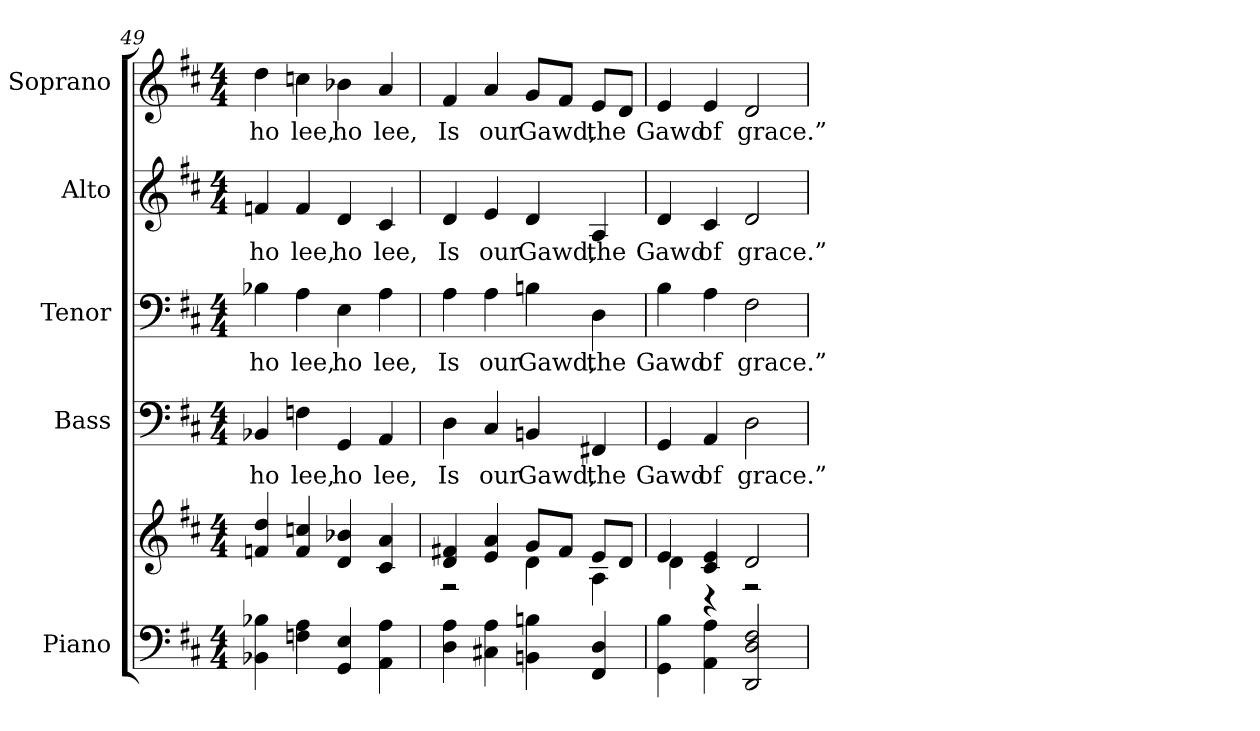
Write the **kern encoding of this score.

**kern	**kern	**kern	**text	**kern	**text	**kern	**text	**kern	**text
*part5	*part5	*part4	*part4	*part3	*part3	*part2	*part2	*part1	*part1
*staff6	*staff5	*staff4	*staff4	*staff3	*staff3	*staff2	*staff2	*staff1	*staff1
*I"Piano	*	*I"Bass	*	*I"Tenor	*	*I"Alto	*	*I"Soprano	*
*I'Pno.	*	*I'B.	*	*I'T.	*	*I'A.	*	*I'S.	*
!!LO:PB:g=z
*clefF4	*clefG2	*clefF4	*	*clefF4	*	*clefG2	*	*clefG2	*
*k[f#c#]	*k[f#c#]	*k[f#c#]	*	*k[f#c#]	*	*k[f#c#]	*	*k[f#c#]	*
*D:	*D:	*D:	*	*D:	*	*D:	*	*D:	*
*M4/4	*M4/4	*M4/4	*	*M4/4	*	*M4/4	*	*M4/4	*
=49	=49	=49	=49	=49	=49	=49	=49	=49	=49
!	!	!	!LO:LY:b:color=#000000	!	!	!	!	!	!
!	!	!	!	!	!LO:LY:b:color=#000000	!	!	!	!
!	!	!	!	!	!	!	!LO:LY:b:color=#000000	!	!
!	!	!	!	!	!	!	!	!	!LO:LY:b:color=#000000
4BB-Xi\ 4B-Xi	4fni/ 4ddi	4BB-Xi/	ho	4B-Xi\	ho	4fni/	ho	4ddi\	ho
!	!	!	!LO:LY:b:color=#000000	!	!	!	!	!	!
!	!	!	!	!	!LO:LY:b:color=#000000	!	!	!	!
!	!	!	!	!	!	!	!LO:LY:b:color=#000000	!	!
!	!	!	!	!	!	!	!	!	!LO:LY:b:color=#000000
4Fni\ 4Ai	4fi/ 4ccni	4Fni\	lee,	4Ai\	lee,	4fi/	lee,	4ccni\	lee,
!	!	!	!LO:LY:b:color=#000000	!	!	!	!	!	!
!	!	!	!	!	!LO:LY:b:color=#000000	!	!	!	!
!	!	!	!	!	!	!	!LO:LY:b:color=#000000	!	!
!	!	!	!	!	!	!	!	!	!LO:LY:b:color=#000000
4GGi/ 4Ei	4di/ 4b-Xi	4GGi/	ho	4Ei\	ho	4di/	ho	4b-Xi\	ho
!	!	!	!LO:LY:b:color=#000000	!	!	!	!	!	!
!	!	!	!	!	!LO:LY:b:color=#000000	!	!	!	!
!	!	!	!	!	!	!	!LO:LY:b:color=#000000	!	!
!	!	!	!	!	!	!	!	!	!LO:LY:b:color=#000000
4AAi\ 4Ai	4c#i/ 4ai	4AAi/	lee,	4Ai\	lee,	4c#i/	lee,	4ai/	lee,
=50	=50	=50	=50	=50	=50	=50	=50	=50	=50
*	*^	*	*	*	*	*	*	*	*
!	!	!	!	!LO:LY:b:color=#000000	!	!	!	!	!	!
!	!	!	!	!	!	!LO:LY:b:color=#000000	!	!	!	!
!	!	!	!	!	!	!	!	!LO:LY:b:color=#000000	!	!
!	!	!	!	!	!	!	!	!	!	!LO:LY:b:color=#000000
4Di\ 4Ai	4di/ 4f#Xi	2r	4Di\	Is	4Ai\	Is	4di/	Is	4f#i/	Is
!	!	!	!	!LO:LY:b:color=#000000	!	!	!	!	!	!
!	!	!	!	!	!	!LO:LY:b:color=#000000	!	!	!	!
!	!	!	!	!	!	!	!	!LO:LY:b:color=#000000	!	!
!	!	!	!	!	!	!	!	!	!	!LO:LY:b:color=#000000
4C#Xi\ 4Ai	4ei/ 4ai	.	4C#i/	our	4Ai\	our	4ei/	our	4ai/	our
!	!	!	!	!LO:LY:b:color=#000000	!	!	!	!	!	!
!	!	!	!	!	!	!LO:LY:b:color=#000000	!	!	!	!
!	!	!	!	!	!	!	!	!LO:LY:b:color=#000000	!	!
!	!	!	!	!	!	!	!	!	!	!LO:LY:b:color=#000000
4BBni\ 4Bni	8gi/L	4di\	4BBni/	Gawd,	4Bni\	Gawd,	4di/	Gawd,	8gi/L	Gawd,
.	8f#i/J	.	.	.	.	.	.	.	8f#i/J	.
!	!	!	!	!LO:LY:b:color=#000000	!	!	!	!	!	!
!	!	!	!	!	!	!LO:LY:b:color=#000000	!	!	!	!
!	!	!	!	!	!	!	!	!LO:LY:b:color=#000000	!	!
!	!	!	!	!	!	!	!	!	!	!LO:LY:b:color=#000000
4FF#i/ 4Di	8ei/L	4Ai\	4FF#Xi/	the	4Di\	the	4Ai/	the	8ei/L	the
.	8di/J	.	.	.	.	.	.	.	8di/J	.
!!LO:PB:g=z
=51	=51	=51	=51	=51	=51	=51	=51	=51	=51	=51
!	!	!	!	!LO:LY:b:color=#000000	!	!	!	!	!	!
!	!	!	!	!	!	!LO:LY:b:color=#000000	!	!	!	!
!	!	!	!	!	!	!	!	!LO:LY:b:color=#000000	!	!
!	!	!	!	!	!	!	!	!	!	!LO:LY:b:color=#000000
4GGi\ 4Bi	4ei/	4di\	4GGi/	Gawd	4Bi\	Gawd	4di/	Gawd	4ei/	Gawd
!	!	!	!	!LO:LY:b:color=#000000	!	!	!	!	!	!
!	!	!	!	!	!	!LO:LY:b:color=#000000	!	!	!	!
!	!	!	!	!	!	!	!	!LO:LY:b:color=#000000	!	!
!	!	!	!	!	!	!	!	!	!	!LO:LY:b:color=#000000
4AAi\ 4Ai	4c#i/ 4ei	4r	4AAi/	of	4Ai\	of	4c#i/	of	4ei/	of
!	!	!	!	!LO:LY:b:color=#000000	!	!	!	!	!	!
!	!	!	!	!	!	!LO:LY:b:color=#000000	!	!	!	!
!	!	!	!	!	!	!	!	!LO:LY:b:color=#000000	!	!
!	!	!	!	!	!	!	!	!	!	!LO:LY:b:color=#000000
2DDi/ 2Di 2F#i	2di/	2r	2Di\	grace.”	2F#i\	grace.”	2di/	grace.”	2di/	grace.”
*	*v	*v	*	*	*	*	*	*	*	*
=	=	=	=	=	=	=	=	=	=
*-	*-	*-	*-	*-	*-	*-	*-	*-	*-
